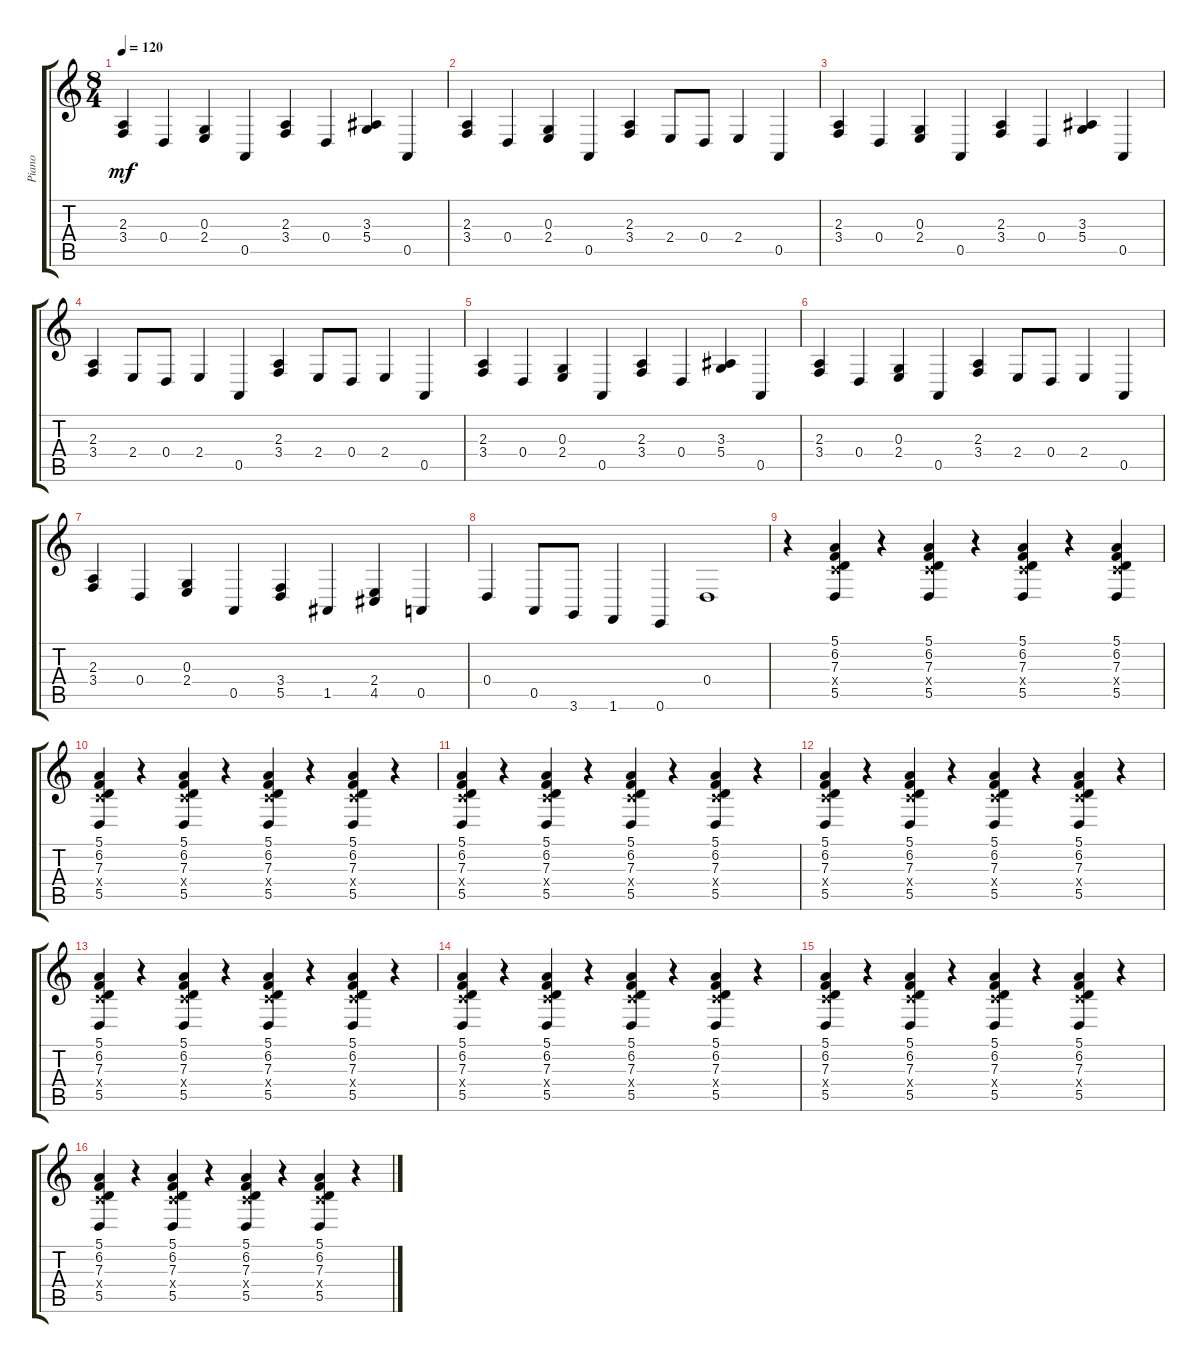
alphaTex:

\track ("Piano" "Piano") {instrument acousticgrandpiano}
\staff {score tabs}
\tuning (E4 B3 G3 D3 A2 E2) {hide}
\ts (8 4)
\tempo 120
\clef g2
\ks c
(2.3 3.4).4{dy mf} 0.4.4 (0.3 2.4).4 0.5.4 (2.3 3.4).4 0.4.4 (3.3 5.4).4 0.5.4 |
(2.3 3.4).4 0.4.4 (0.3 2.4).4 0.5.4 (2.3 3.4).4 2.4.8 0.4.8 2.4.4 0.5.4 |
(2.3 3.4).4 0.4.4 (0.3 2.4).4 0.5.4 (2.3 3.4).4 0.4.4 (3.3 5.4).4 0.5.4 |
(2.3 3.4).4 2.4.8 0.4.8 2.4.4 0.5.4 (2.3 3.4).4 2.4.8 0.4.8 2.4.4 0.5.4 |
(2.3 3.4).4 0.4.4 (0.3 2.4).4 0.5.4 (2.3 3.4).4 0.4.4 (3.3 5.4).4 0.5.4 |
(2.3 3.4).4 0.4.4 (0.3 2.4).4 0.5.4 (2.3 3.4).4 2.4.8 0.4.8 2.4.4 0.5.4 |
(2.3 3.4).4 0.4.4 (0.3 2.4).4 0.5.4 (3.4 5.5).4 1.5.4 (2.4 4.5).4 0.5.4 |
0.4.4 0.5.8 3.6.8 1.6.4 0.6.4 0.4.1 |
r.4 (5.1 6.2 7.3 10.4{x} 5.5).4 r.4 (5.1 6.2 7.3 10.4{x} 5.5).4 r.4 (5.1 6.2 7.3 10.4{x} 5.5).4 r.4 (5.1 6.2 7.3 10.4{x} 5.5).4 |
(5.1 6.2 7.3 10.4{x} 5.5).4 r.4 (5.1 6.2 7.3 10.4{x} 5.5).4 r.4 (5.1 6.2 7.3 10.4{x} 5.5).4 r.4 (5.1 6.2 7.3 10.4{x} 5.5).4 r.4 |
(5.1 6.2 7.3 10.4{x} 5.5).4 r.4 (5.1 6.2 7.3 10.4{x} 5.5).4 r.4 (5.1 6.2 7.3 10.4{x} 5.5).4 r.4 (5.1 6.2 7.3 10.4{x} 5.5).4 r.4 |
(5.1 6.2 7.3 10.4{x} 5.5).4 r.4 (5.1 6.2 7.3 10.4{x} 5.5).4 r.4 (5.1 6.2 7.3 10.4{x} 5.5).4 r.4 (5.1 6.2 7.3 10.4{x} 5.5).4 r.4 |
(5.1 6.2 7.3 10.4{x} 5.5).4 r.4 (5.1 6.2 7.3 10.4{x} 5.5).4 r.4 (5.1 6.2 7.3 10.4{x} 5.5).4 r.4 (5.1 6.2 7.3 10.4{x} 5.5).4 r.4 |
(5.1 6.2 7.3 10.4{x} 5.5).4 r.4 (5.1 6.2 7.3 10.4{x} 5.5).4 r.4 (5.1 6.2 7.3 10.4{x} 5.5).4 r.4 (5.1 6.2 7.3 10.4{x} 5.5).4 r.4 |
(5.1 6.2 7.3 10.4{x} 5.5).4 r.4 (5.1 6.2 7.3 10.4{x} 5.5).4 r.4 (5.1 6.2 7.3 10.4{x} 5.5).4 r.4 (5.1 6.2 7.3 10.4{x} 5.5).4 r.4 |
(5.1 6.2 7.3 10.4{x} 5.5).4 r.4 (5.1 6.2 7.3 10.4{x} 5.5).4 r.4 (5.1 6.2 7.3 10.4{x} 5.5).4 r.4 (5.1 6.2 7.3 10.4{x} 5.5).4 r.4
